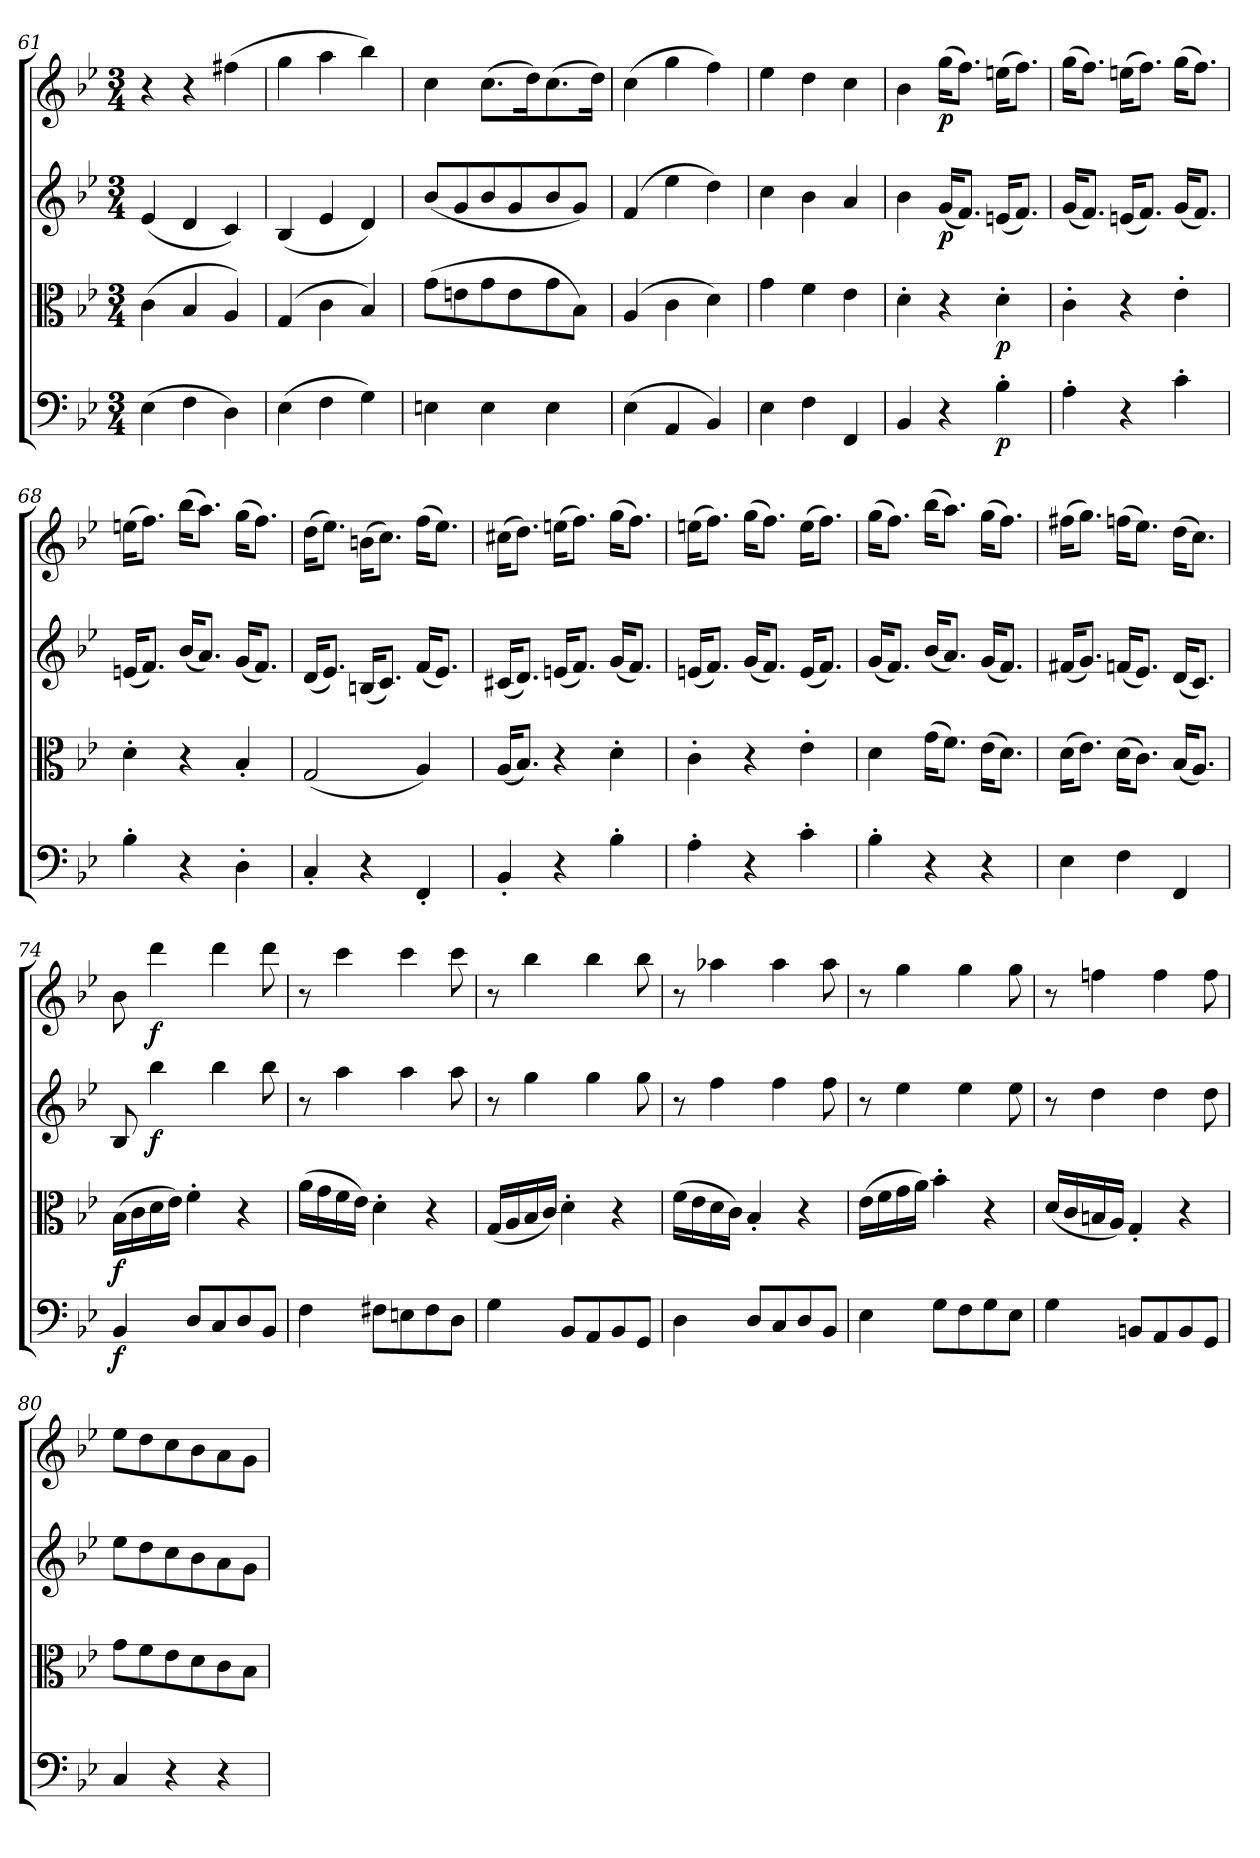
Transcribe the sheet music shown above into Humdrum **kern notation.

**kern	**dynam	**kern	**dynam	**kern	**dynam	**kern	**dynam
*part4	*part4	*part3	*part3	*part2	*part2	*part1	*part1
*staff4	*staff4	*staff3	*staff3	*staff2	*staff2	*staff1	*staff1
*clefF4	*	*clefC3	*	*clefG2	*	*clefG2	*
*k[b-e-]	*	*k[b-e-]	*	*k[b-e-]	*	*k[b-e-]	*
*g:	*	*g:	*	*g:	*	*g:	*
*M3/4	*	*M3/4	*	*M3/4	*	*M3/4	*
=61	=61	=61	=61	=61	=61	=61	=61
(4E-\	.	(4c\	.	(4e-/	.	4r	.
4F\	.	4B-/	.	4d/	.	4r	.
4D\)	.	4A/)	.	4c/)	.	(4ff#X\	.
=62	=62	=62	=62	=62	=62	=62	=62
(4E-\	.	(4G/	.	(4B-/	.	4gg\	.
4F\	.	4c\	.	4e-/	.	4aa\	.
4G\)	.	4B-/)	.	4d/)	.	4bb-\)	.
=63	=63	=63	=63	=63	=63	=63	=63
4En\	.	(8g\L	.	(8b-/L	.	4cc\	.
.	.	8en\	.	8g/	.	.	.
4E\	.	8g\	.	8b-/	.	(8.cc\L	.
.	.	8e\	.	8g/	.	.	.
.	.	.	.	.	.	16dd\K)	.
4E\	.	8g\	.	8b-/	.	(8.cc\	.
.	.	8B-\J)	.	8g/J)	.	.	.
.	.	.	.	.	.	16dd\Jk)	.
=64	=64	=64	=64	=64	=64	=64	=64
(4E-\	.	(4A/	.	(4f/	.	(4cc\	.
4AA/	.	4c\	.	4ee-\	.	4gg\	.
4BB-/)	.	4d\)	.	4dd\)	.	4ff\)	.
=65	=65	=65	=65	=65	=65	=65	=65
4E-\	.	4g\	.	4cc\	.	4ee-\	.
4F\	.	4f\	.	4b-\	.	4dd\	.
4FF/	.	4e-\	.	4a/	.	4cc\	.
=66	=66	=66	=66	=66	=66	=66	=66
4BB-/	.	4d'\	.	4b-\	.	4b-\	.
4r	.	4r	.	(16g/KL	p	(16gg\KL	p
.	.	.	.	8.f/J)	.	8.ff\J)	.
4B-'\	p	4d'\	p	(16en/KL	.	(16een\KL	.
.	.	.	.	8.f/J)	.	8.ff\J)	.
=67	=67	=67	=67	=67	=67	=67	=67
4A'\	.	4c'\	.	(16g/KL	.	(16gg\KL	.
.	.	.	.	8.f/J)	.	8.ff\J)	.
4r	.	4r	.	(16en/KL	.	(16een\KL	.
.	.	.	.	8.f/J)	.	8.ff\J)	.
4c'\	.	4e-'\	.	(16g/KL	.	(16gg\KL	.
.	.	.	.	8.f/J)	.	8.ff\J)	.
=68	=68	=68	=68	=68	=68	=68	=68
4B-'\	.	4d'\	.	(16en/KL	.	(16een\KL	.
.	.	.	.	8.f/J)	.	8.ff\J)	.
4r	.	4r	.	(16b-/KL	.	(16bb-\KL	.
.	.	.	.	8.a/J)	.	8.aa\J)	.
4D'\	.	4B-'/	.	(16g/KL	.	(16gg\KL	.
.	.	.	.	8.f/J)	.	8.ff\J)	.
=69	=69	=69	=69	=69	=69	=69	=69
4C'/	.	(2G/	.	(16d/KL	.	(16dd\KL	.
.	.	.	.	8.e-/J)	.	8.ee-\J)	.
4r	.	.	.	(16Bn/KL	.	(16bn\KL	.
.	.	.	.	8.c/J)	.	8.cc\J)	.
4FF'/	.	4A/)	.	(16f/KL	.	(16ff\KL	.
.	.	.	.	8.e-/J)	.	8.ee-\J)	.
=70	=70	=70	=70	=70	=70	=70	=70
4BB-'/	.	(16A/KL	.	(16c#X/KL	.	(16cc#X\KL	.
.	.	8.B-/J)	.	8.d/J)	.	8.dd\J)	.
4r	.	4r	.	(16en/KL	.	(16een\KL	.
.	.	.	.	8.f/J)	.	8.ff\J)	.
4B-'\	.	4d'\	.	(16g/KL	.	(16gg\KL	.
.	.	.	.	8.f/J)	.	8.ff\J)	.
=71	=71	=71	=71	=71	=71	=71	=71
4A'\	.	4c'\	.	(16en/KL	.	(16een\KL	.
.	.	.	.	8.f/J)	.	8.ff\J)	.
4r	.	4r	.	(16g/KL	.	(16gg\KL	.
.	.	.	.	8.f/J)	.	8.ff\J)	.
4c'\	.	4e-'\	.	(16e/KL	.	(16ee\KL	.
.	.	.	.	8.f/J)	.	8.ff\J)	.
=72	=72	=72	=72	=72	=72	=72	=72
4B-'\	.	4d\	.	(16g/KL	.	(16gg\KL	.
.	.	.	.	8.f/J)	.	8.ff\J)	.
4r	.	(16g\KL	.	(16b-/KL	.	(16bb-\KL	.
.	.	8.f\J)	.	8.a/J)	.	8.aa\J)	.
4r	.	(16e-\KL	.	(16g/KL	.	(16gg\KL	.
.	.	8.d\J)	.	8.f/J)	.	8.ff\J)	.
=73	=73	=73	=73	=73	=73	=73	=73
4E-\	.	(16d\KL	.	(16f#X/KL	.	(16ff#X\KL	.
.	.	8.e-\J)	.	8.g/J)	.	8.gg\J)	.
4F\	.	(16d\KL	.	(16fn/KL	.	(16ffn\KL	.
.	.	8.c\J)	.	8.e-/J)	.	8.ee-\J)	.
4FF/	.	(16B-/KL	.	(16d/KL	.	(16dd\KL	.
.	.	8.A/J)	.	8.c/J)	.	8.cc\J)	.
=74	=74	=74	=74	=74	=74	=74	=74
4BB-/	f	(16B-\LL	f	8B-/	.	8b-\	.
.	.	16c\	.	.	.	.	.
.	.	16d\	.	4bb-\	f	4ddd\	f
.	.	16e-\JJ)	.	.	.	.	.
8D/L	.	4f'\	.	.	.	.	.
8C/	.	.	.	4bb-\	.	4ddd\	.
8D/	.	4r	.	.	.	.	.
8BB-/J	.	.	.	8bb-\	.	8ddd\	.
=75	=75	=75	=75	=75	=75	=75	=75
4F\	.	(16a\LL	.	8r	.	8r	.
.	.	16g\	.	.	.	.	.
.	.	16f\	.	4aa\	.	4ccc\	.
.	.	16e-\JJ)	.	.	.	.	.
8F#X\L	.	4d'\	.	.	.	.	.
8En\	.	.	.	4aa\	.	4ccc\	.
8F#\	.	4r	.	.	.	.	.
8D\J	.	.	.	8aa\	.	8ccc\	.
=76	=76	=76	=76	=76	=76	=76	=76
4G\	.	(16G/LL	.	8r	.	8r	.
.	.	16A/	.	.	.	.	.
.	.	16B-/	.	4gg\	.	4bb-\	.
.	.	16c/JJ)	.	.	.	.	.
8BB-/L	.	4d'\	.	.	.	.	.
8AA/	.	.	.	4gg\	.	4bb-\	.
8BB-/	.	4r	.	.	.	.	.
8GG/J	.	.	.	8gg\	.	8bb-\	.
=77	=77	=77	=77	=77	=77	=77	=77
4D\	.	(16f\LL	.	8r	.	8r	.
.	.	16e-\	.	.	.	.	.
.	.	16d\	.	4ff\	.	4aa-X\	.
.	.	16c\JJ)	.	.	.	.	.
8D/L	.	4B-'/	.	.	.	.	.
8C/	.	.	.	4ff\	.	4aa-\	.
8D/	.	4r	.	.	.	.	.
8BB-/J	.	.	.	8ff\	.	8aa-\	.
=78	=78	=78	=78	=78	=78	=78	=78
4E-\	.	(16e-\LL	.	8r	.	8r	.
.	.	16f\	.	.	.	.	.
.	.	16g\	.	4ee-\	.	4gg\	.
.	.	16a\JJ)	.	.	.	.	.
8G\L	.	4b-'\	.	.	.	.	.
8F\	.	.	.	4ee-\	.	4gg\	.
8G\	.	4r	.	.	.	.	.
8E-\J	.	.	.	8ee-\	.	8gg\	.
=79	=79	=79	=79	=79	=79	=79	=79
4G\	.	(16d/LL	.	8r	.	8r	.
.	.	16c/	.	.	.	.	.
.	.	16Bn/	.	4dd\	.	4ffn\	.
.	.	16A/JJ)	.	.	.	.	.
8BBn/L	.	4G'/	.	.	.	.	.
8AA/	.	.	.	4dd\	.	4ff\	.
8BB/	.	4r	.	.	.	.	.
8GG/J	.	.	.	8dd\	.	8ff\	.
=80	=80	=80	=80	=80	=80	=80	=80
4C/	.	8g\L	.	8ee-\L	.	8ee-\L	.
.	.	8f\	.	8dd\	.	8dd\	.
4r	.	8e-\	.	8cc\	.	8cc\	.
.	.	8d\	.	8b-\	.	8b-\	.
4r	.	8c\	.	8a\	.	8a\	.
.	.	8B-\J	.	8g\J	.	8g\J	.
=	=	=	=	=	=	=	=
*-	*-	*-	*-	*-	*-	*-	*-
